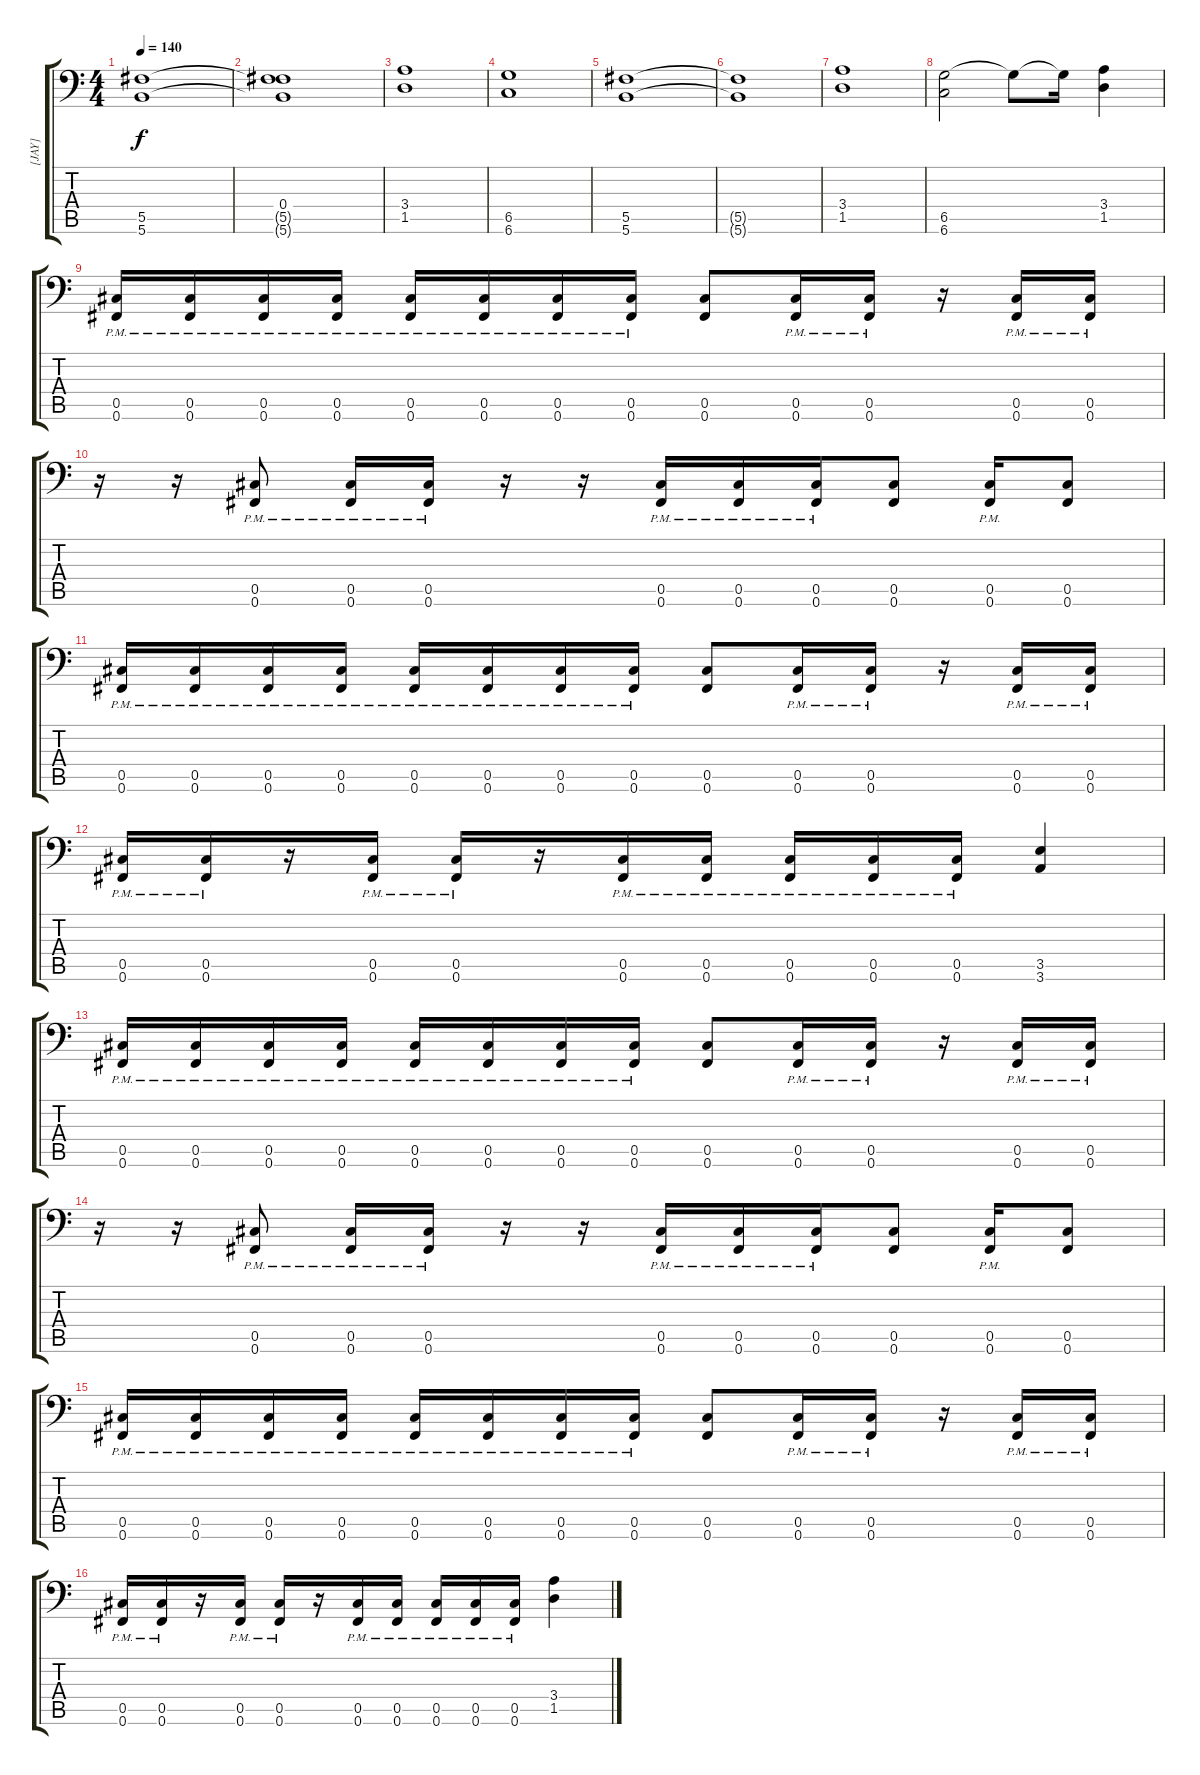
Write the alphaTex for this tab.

\track ("[JAY]" "[JAY]") {instrument overdrivenguitar}
\staff {score tabs}
\tuning (Ab3 Eb3 B2 Gb2 Db2 Gb1) {hide}
\ts (4 4)
\tempo 140
\clef f4
\ks c
(5.5 5.6).1{dy f} |
(0.4 5.5{t} 5.6{t}).1 |
(3.4 1.5).1 |
(6.5 6.6).1 |
(5.5 5.6).1 |
(5.5{t} 5.6{t}).1 |
(3.4 1.5).1 |
(6.5 6.6).2 6.5{t}.8 6.5{t}.16 (3.4 1.5).4 |
(0.5 0.6{pm}).16 (0.5 0.6{pm}).16 (0.5 0.6{pm}).16 (0.5 0.6{pm}).16 (0.5 0.6{pm}).16 (0.5 0.6{pm}).16 (0.5 0.6{pm}).16 (0.5 0.6{pm}).16 (0.5 0.6).8 (0.5 0.6{pm}).16 (0.5 0.6{pm}).16 r.16 (0.5 0.6{pm}).16 (0.5 0.6{pm}).16 |
r.16 r.16 (0.5 0.6{pm}).8 (0.5 0.6{pm}).16 (0.5 0.6{pm}).16 r.16 r.16 (0.5 0.6{pm}).16 (0.5 0.6{pm}).16 (0.5 0.6{pm}).16 (0.5 0.6).8 (0.5 0.6{pm}).16 (0.5 0.6).8 |
(0.5 0.6{pm}).16 (0.5 0.6{pm}).16 (0.5 0.6{pm}).16 (0.5 0.6{pm}).16 (0.5 0.6{pm}).16 (0.5 0.6{pm}).16 (0.5 0.6{pm}).16 (0.5 0.6{pm}).16 (0.5 0.6).8 (0.5 0.6{pm}).16 (0.5 0.6{pm}).16 r.16 (0.5 0.6{pm}).16 (0.5 0.6{pm}).16 |
(0.5 0.6{pm}).16 (0.5 0.6{pm}).16 r.16 (0.5 0.6{pm}).16 (0.5 0.6{pm}).16 r.16 (0.5 0.6{pm}).16 (0.5 0.6{pm}).16 (0.5 0.6{pm}).16 (0.5 0.6{pm}).16 (0.5 0.6{pm}).16 (3.5 3.6).4 |
(0.5 0.6{pm}).16 (0.5 0.6{pm}).16 (0.5 0.6{pm}).16 (0.5 0.6{pm}).16 (0.5 0.6{pm}).16 (0.5 0.6{pm}).16 (0.5 0.6{pm}).16 (0.5 0.6{pm}).16 (0.5 0.6).8 (0.5 0.6{pm}).16 (0.5 0.6{pm}).16 r.16 (0.5 0.6{pm}).16 (0.5 0.6{pm}).16 |
r.16 r.16 (0.5 0.6{pm}).8 (0.5 0.6{pm}).16 (0.5 0.6{pm}).16 r.16 r.16 (0.5 0.6{pm}).16 (0.5 0.6{pm}).16 (0.5 0.6{pm}).16 (0.5 0.6).8 (0.5 0.6{pm}).16 (0.5 0.6).8 |
(0.5 0.6{pm}).16 (0.5 0.6{pm}).16 (0.5 0.6{pm}).16 (0.5 0.6{pm}).16 (0.5 0.6{pm}).16 (0.5 0.6{pm}).16 (0.5 0.6{pm}).16 (0.5 0.6{pm}).16 (0.5 0.6).8 (0.5 0.6{pm}).16 (0.5 0.6{pm}).16 r.16 (0.5 0.6{pm}).16 (0.5 0.6{pm}).16 |
(0.5 0.6{pm}).16 (0.5 0.6{pm}).16 r.16 (0.5 0.6{pm}).16 (0.5 0.6{pm}).16 r.16 (0.5 0.6{pm}).16 (0.5 0.6{pm}).16 (0.5 0.6{pm}).16 (0.5 0.6{pm}).16 (0.5 0.6{pm}).16 (3.4 1.5).4
